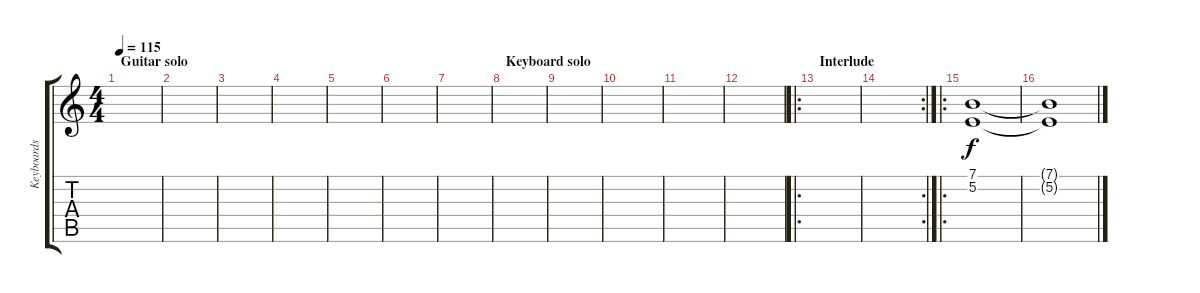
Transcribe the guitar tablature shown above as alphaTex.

\track ("Keyboards 2" "Keyboards ") {instrument violin}
\staff {score tabs}
\tuning (E4 B3 G3 D3 A2 E2) {hide}
\ts (4 4)
\section ("" "Guitar solo ")
\tempo 115
\clef g2
\ks c
|
|
|
|
|
|
|
\section ("" "Keyboard solo")
|
|
|
|
|
\ro
\section ("" "Interlude")
|
\rc 2
|
\ro
(7.1 5.2).1 |
(7.1{t} 5.2{t}).1
